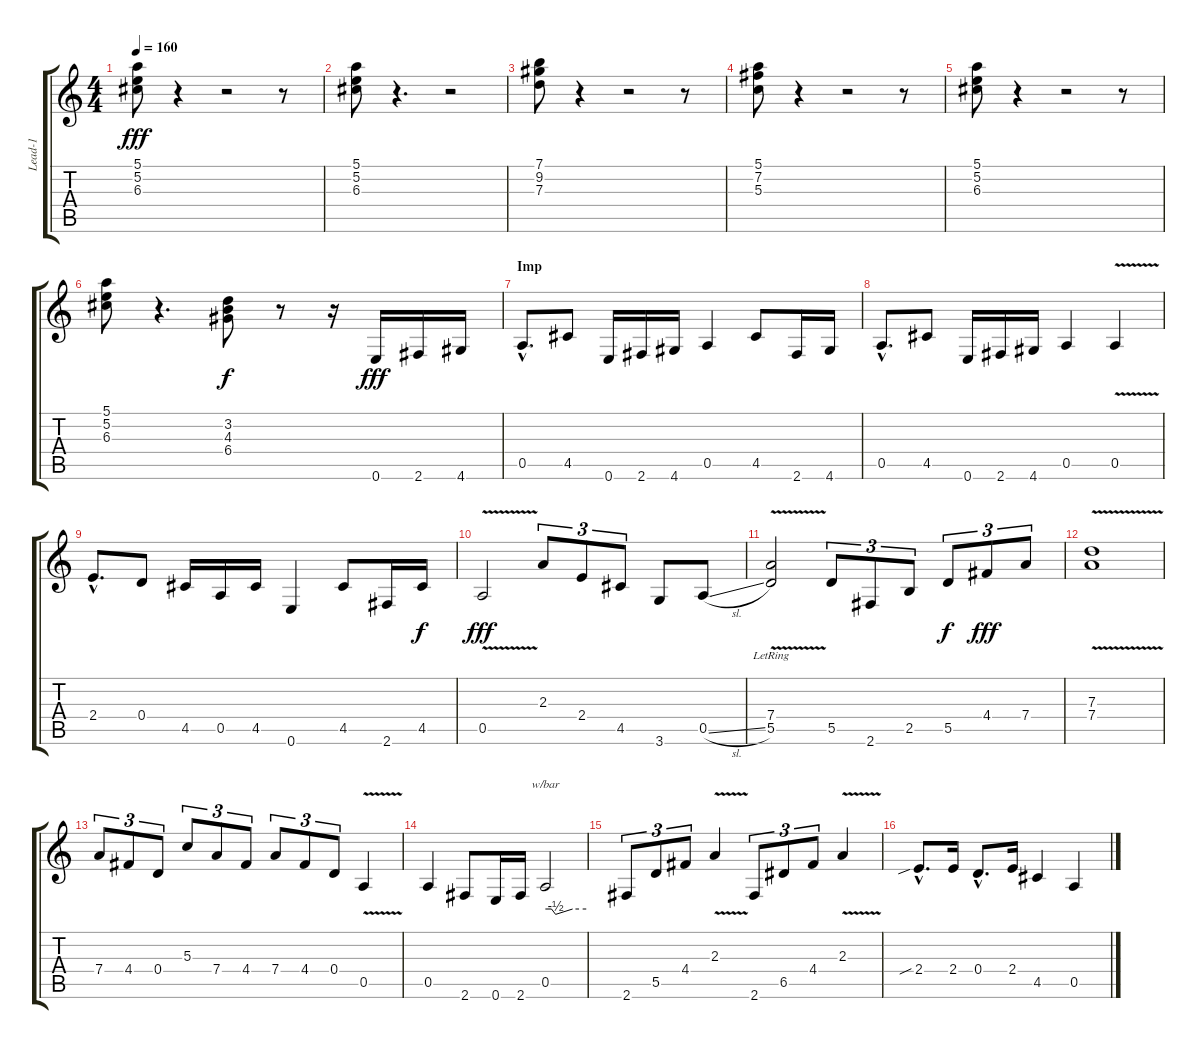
\track ("Lead-1" "Lead-1") {instrument electricguitarclean}
\staff {score tabs}
\tuning (E4 B3 G3 D3 A2 E2) {hide}
\ts (4 4)
\tempo 160
\clef g2
\ks c
(5.1 5.2 6.3).8{dy fff} r.4 r.2 r.8 |
(5.1 5.2 6.3).8 r.4{d} r.2 |
(7.1 9.2 7.3).8 r.4 r.2 r.8 |
(5.1 7.2 5.3).8 r.4 r.2 r.8 |
(5.1 5.2 6.3).8 r.4 r.2 r.8 |
(5.1 5.2 6.3).8 r.4{d} (3.2 4.3 6.4).8{dy f} r.8 r.16{instrument electricguitarclean} 0.6.16{dy fff} 2.6.16 4.6.16 |
\section ("" "Imp")
0.5{hac}.8{d} 4.5.8 0.6.16 2.6.16 4.6.16 0.5.4 4.5.8 2.6.16 4.6.16 |
0.5{hac}.8{d} 4.5.8 0.6.16 2.6.16 4.6.16 0.5.4 0.5{v}.4 |
2.4{hac}.8{d} 0.4.8 4.5.16 0.5.16 4.5.16 0.6.4 4.5.8 2.6.16 4.5.16{dy f} |
0.5{v}.2{dy fff} 2.3.8{tu (3 2)} 2.4.8{tu (3 2)} 4.5.8{tu (3 2)} 3.6.8 0.5{sl}.8 |
(7.4{lr} 5.5{v}).2 5.5.8{tu (3 2)} 2.6.8{tu (3 2)} 2.5.8{tu (3 2)} 5.5.8{tu (3 2) dy f} 4.4.8{tu (3 2) dy fff} 7.4.8{tu (3 2)} |
(7.3 7.4{v}).1 |
7.4.8{tu (3 2)} 4.4.8{tu (3 2)} 0.4.8{tu (3 2)} 5.3.8{tu (3 2)} 7.4.8{tu (3 2)} 4.4.8{tu (3 2)} 7.4.8{tu (3 2)} 4.4.8{tu (3 2)} 0.4.8{tu (3 2)} 0.5{v}.4 |
0.5.4 2.6.8 0.6.16 2.6.16 0.5.2{tbe (custom default 0 0 9 0 15 -2 40 0 60 0)} |
2.6.8{tu (3 2)} 5.5.8{tu (3 2)} 4.4.8{tu (3 2)} 2.3{v}.4 2.6.8{tu (3 2)} 6.5.8{tu (3 2)} 4.4.8{tu (3 2)} 2.3{v}.4 |
2.4{sib hac}.8{d} 2.4.16 0.4{hac}.8{d} 2.4.16 4.5.4 0.5.4
